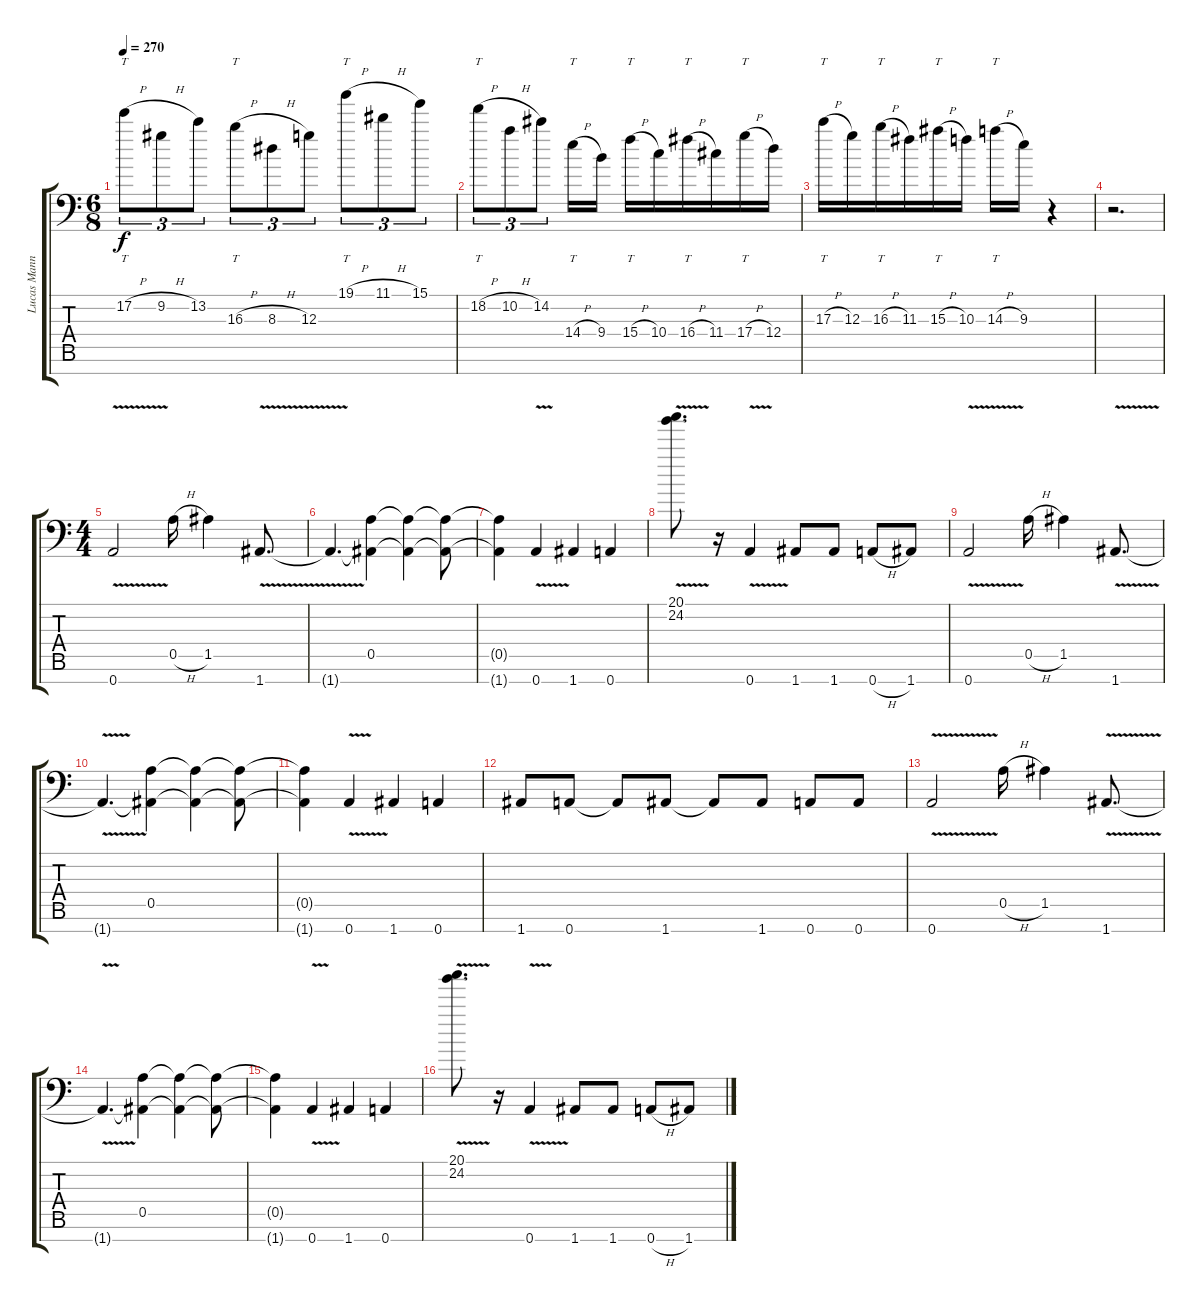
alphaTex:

\track ("Lucas Mann" "Lucas Mann") {instrument distortionguitar}
\staff {score tabs}
\tuning (E4 B3 G3 D3 A2 E2 A1) {hide}
\ts (6 8)
\tempo 270
\clef f4
\ks c
17.2{h}.8{tt tu (3 2) dy f} 9.2{h}.8{tu (3 2)} 13.2.8{tu (3 2)} 16.3{h}.8{tt tu (3 2)} 8.3{h}.8{tu (3 2)} 12.3.8{tu (3 2)} 19.1{h}.8{tt tu (3 2)} 11.1{h}.8{tu (3 2)} 15.1.8{tu (3 2)} |
18.2{h}.8{tt tu (3 2)} 10.2{h}.8{tu (3 2)} 14.2.8{tu (3 2)} 14.4{h}.16{tt} 9.4.16 15.4{h}.16{tt} 10.4.16 16.4{h}.16{tt} 11.4.16 17.4{h}.16{tt} 12.4.16 |
17.3{h}.16{tt} 12.3.16 16.3{h}.16{tt} 11.3.16 15.3{h}.16{tt} 10.3.16 14.3{h}.16{tt} 9.3.16 r.4 |
r.2{d} |
\ts (4 4)
0.7{v}.2{balance 8} 0.5{h}.16 1.5.4 1.7{v}.8{d} |
1.7{t}.4{d} (0.5 1.7{t}).4 (0.5{t} 1.7{t}).4 (0.5{t} 1.7{t}).8 |
(0.5{t} 1.7{t}).4 0.7{v}.4 1.7.4 0.7.4 |
(20.1{v} 24.2{v}).8{d} r.16 0.7{v}.4 1.7.8 1.7.8 0.7{h}.8 1.7.8 |
0.7{v}.2 0.5{h}.16 1.5.4 1.7{v}.8{d} |
1.7{t}.4{d} (0.5 1.7{t}).4 (0.5{t} 1.7{t}).4 (0.5{t} 1.7{t}).8 |
(0.5{t} 1.7{t}).4 0.7{v}.4 1.7.4 0.7.4 |
1.7.8 0.7.8 0.7{t}.8 1.7.8 1.7{t}.8 1.7.8 0.7.8 0.7.8 |
0.7{v}.2 0.5{h}.16 1.5.4 1.7{v}.8{d} |
1.7{t}.4{d} (0.5 1.7{t}).4 (0.5{t} 1.7{t}).4 (0.5{t} 1.7{t}).8 |
(0.5{t} 1.7{t}).4 0.7{v}.4 1.7.4 0.7.4 |
(20.1{v} 24.2{v}).8{d} r.16 0.7{v}.4 1.7.8 1.7.8 0.7{h}.8 1.7.8
